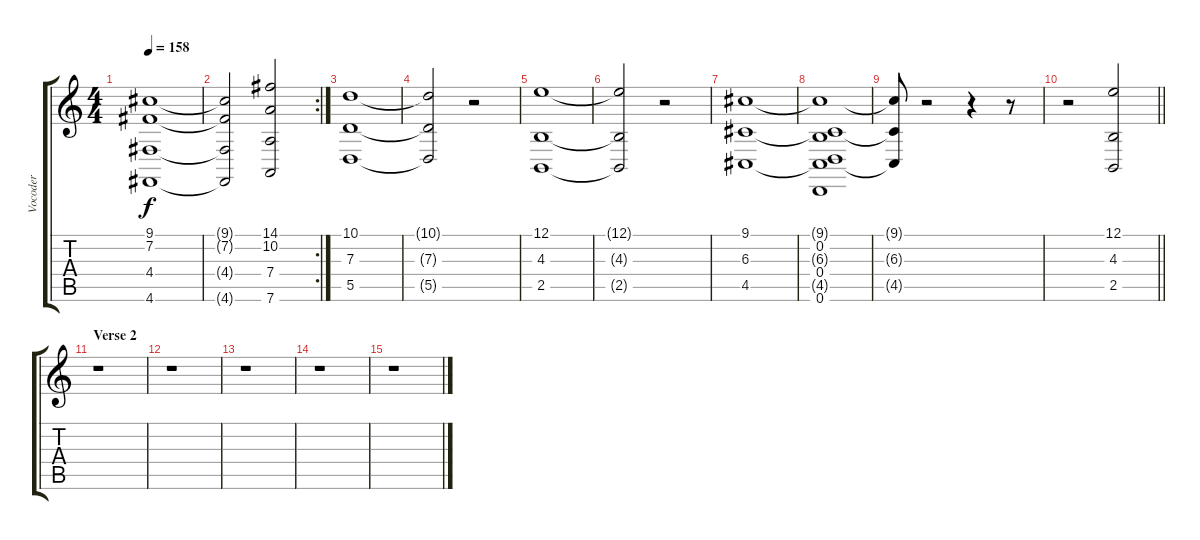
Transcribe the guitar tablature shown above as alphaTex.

\track ("Vocoder" "Vocoder") {instrument choiraahs}
\staff {score tabs}
\tuning (E4 B3 G3 D3 A2 D2) {hide}
\ts (4 4)
\tempo 158
\clef g2
\ks c
(9.1{t} 7.2{t} 4.4{t} 4.6{t}).1{dy f} |
\rc 2
(9.1{t} 7.2{t} 4.4{t} 4.6{t}).2 (14.1 10.2 7.4 7.6).2 |
(10.1 7.3 5.5).1 |
(10.1{t} 7.3{t} 5.5{t}).2 r.2 |
(12.1 4.3 2.5).1 |
(12.1{t} 4.3{t} 2.5{t}).2 r.2 |
(9.1 6.3 4.5).1 |
(9.1{t} 0.2 6.3{t} 0.4 4.5{t} 0.6).1 |
(9.1{t} 6.3{t} 4.5{t}).8 r.2 r.4 r.8 |
\barLineRight lightlight
r.2 (12.1 4.3 2.5).2 |
\section ("" "Verse 2")
r.1 |
r.1 |
r.1 |
r.1 |
r.1
